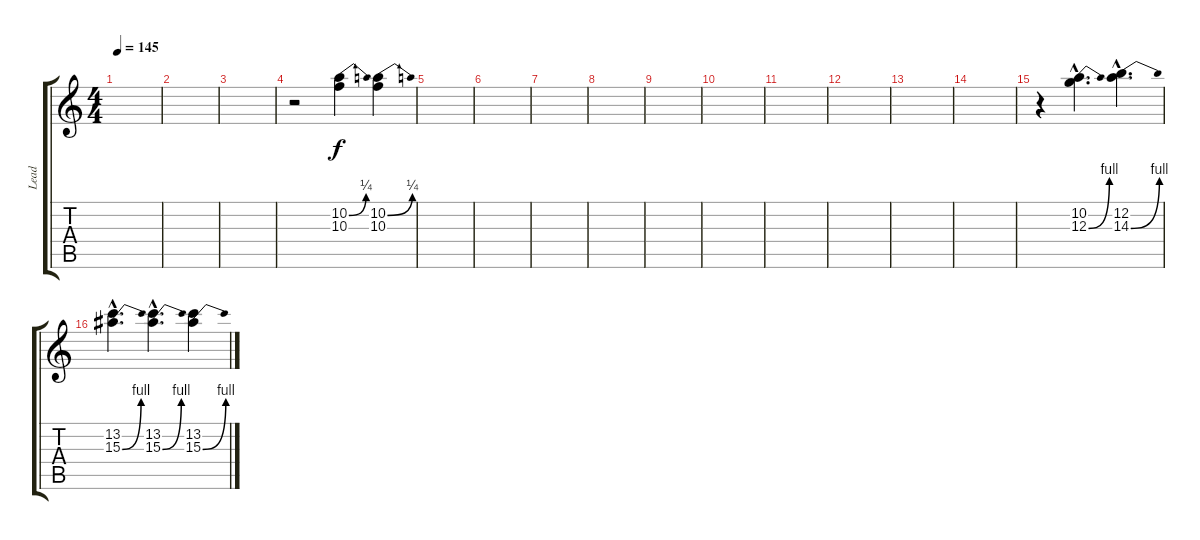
\track ("Lead" "Lead") {instrument overdrivenguitar}
\staff {score tabs}
\tuning (E4 B3 G3 D3 A2 E2) {hide}
\ts (4 4)
\tempo 145
\clef g2
\ks c
|
|
|
r.2 (10.2{be (bend 0 0 60 1)} 10.3).4 (10.2{be (bend 0 0 60 1)} 10.3).4 |
|
|
|
|
|
|
|
|
|
|
r.4 (10.2{hac} 12.3{be (bend 0 0 60 4) hac}).4{d} (12.2{hac} 14.3{be (bend 0 0 60 4) hac}).4{d} |
(13.2{hac} 15.3{be (bend 0 0 60 4) hac}).4{d} (13.2{hac} 15.3{be (bend 0 0 60 4) hac}).4{d} (13.2 15.3{be (bend 0 0 60 4)}).4
